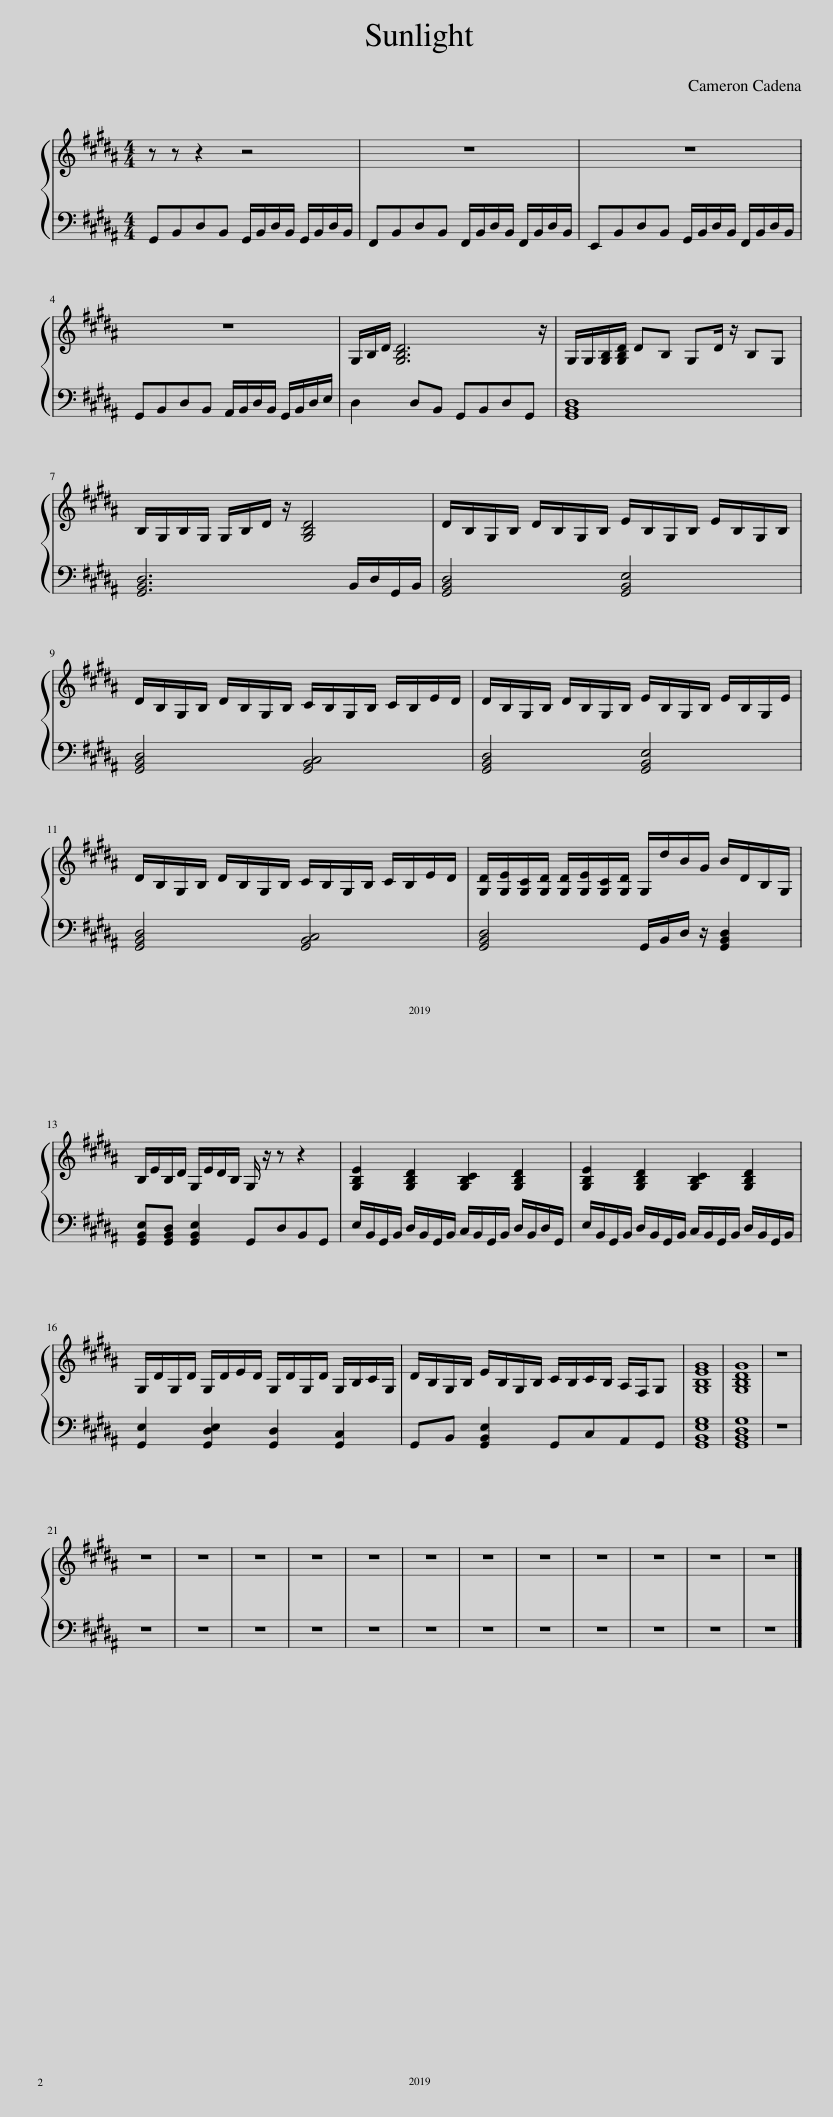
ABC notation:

X:1
%%score { 1 | 2 }
L:1/8
M:4/4
I:linebreak $
K:B
V:1 treble
V:2 bass
V:1
 z z z2 z4 | z8 | z8 |$ z8 | G,/B,/D/ [G,B,D]6 z/ | %5
 G,/G,/[G,B,]/[G,B,D]/ DB, G,D/ z/ B,G, |$ B,/G,/B,/G,/ G,/B,/D/ z/ [G,B,D]4 | D/B,/G,/B,/ D/B,/G,/B,/ E/B,/G,/B,/ E/B,/G,/B,/ |$ D/B,/G,/B,/ D/B,/G,/B,/ C/B,/G,/B,/ C/B,/E/D/ | D/B,/G,/B,/ D/B,/G,/B,/ E/B,/G,/B,/ E/B,/G,/E/ |$ %10
 D/B,/G,/B,/ D/B,/G,/B,/ C/B,/G,/B,/ C/B,/E/D/ | [G,D]/[G,E]/[G,C]/[G,D]/ [G,D]/[G,E]/[G,C]/[G,D]/ G,/d/B/G/ B/D/B,/G,/ |$ B,/E/B,/D/ G,/E/D/B,/ G,/ z/ z z2 | [G,B,E]2 [G,B,D]2 [G,B,C]2 [G,B,D]2 | [G,B,E]2 [G,B,D]2 [G,B,C]2 [G,B,D]2 |$ %15
 G,/D/G,/D/ G,/D/E/D/ G,/D/G,/D/ G,/B,/C/G,/ | D/B,/G,/B,/ E/B,/G,/B,/ C/B,/C/B,/ A,/F,/G, | [G,B,EG]8 | [G,B,DG]8 | z8 |$ %20
 z8 | z8 | z8 | z8 | z8 | %25
 z8 | z8 | z8 | z8 | z8 | %30
 z8 | z8 |] %32
V:2
 G,,B,,D,B,, G,,/B,,/D,/B,,/ G,,/B,,/D,/B,,/ | F,,B,,D,B,, F,,/B,,/D,/B,,/ F,,/B,,/D,/B,,/ | E,,B,,D,B,, G,,/B,,/D,/B,,/ F,,/B,,/D,/B,,/ |$ G,,B,,D,B,, A,,/B,,/D,/B,,/ G,,/B,,/D,/E,/ | D,2 D,B,, G,,B,,D,G,, | %5
 [G,,B,,D,]8 |$ [G,,B,,D,]6 B,,/D,/G,,/B,,/ | [G,,B,,D,]4 [G,,B,,E,]4 |$ [G,,B,,D,]4 [G,,B,,C,]4 | [G,,B,,D,]4 [G,,B,,E,]4 |$ %10
 [G,,B,,D,]4 [G,,B,,C,]4 | [G,,B,,D,]4 G,,/B,,/D,/ z/ [G,,B,,D,]2 |$ [G,,B,,E,][G,,B,,D,] [G,,B,,E,]2 G,,D,B,,G,, | E,/B,,/G,,/B,,/ D,/B,,/G,,/B,,/ C,/B,,/G,,/B,,/ D,/B,,/D,/G,,/ | E,/B,,/G,,/B,,/ D,/B,,/G,,/B,,/ C,/B,,/G,,/B,,/ D,/B,,/G,,/B,,/ |$ %15
 [G,,E,]2 [G,,D,E,]2 [G,,D,]2 [G,,C,]2 | G,,B,, [G,,B,,E,]2 G,,C,A,,G,, | [G,,B,,E,G,]8 | [G,,B,,D,G,]8 | z8 |$ %20
 z8 | z8 | z8 | z8 | z8 | %25
 z8 | z8 | z8 | z8 | z8 | %30
 z8 | z8 |] %32
